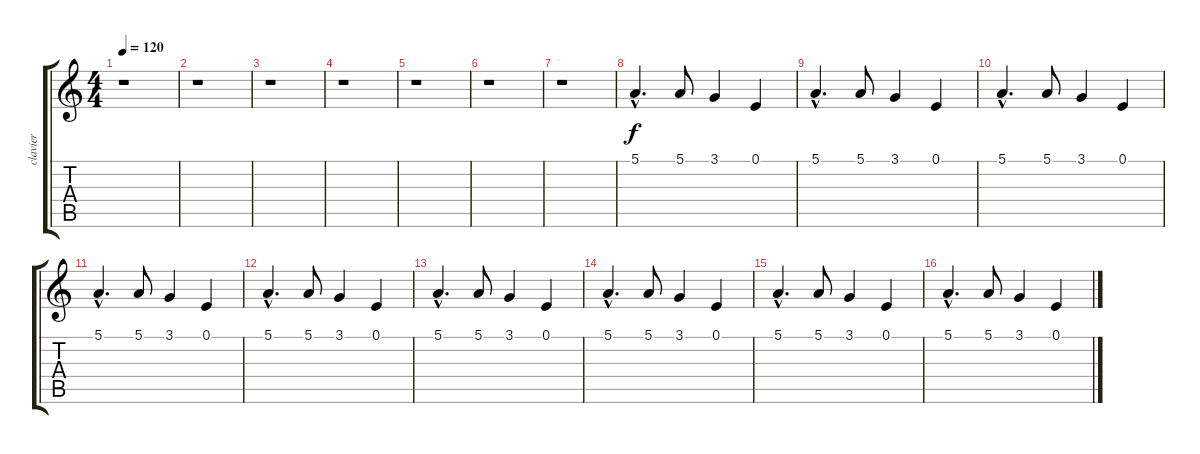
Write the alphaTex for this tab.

\track ("clavier" "clavier") {instrument drawbarorgan}
\staff {score tabs}
\tuning (E4 B3 G3 D3 A2 E2) {hide}
\ts (4 4)
\tempo 120
\clef g2
\ks c
r.1{dy f} |
r.1 |
r.1 |
r.1 |
r.1 |
r.1 |
r.1 |
5.1{hac}.4{d} 5.1.8 3.1.4 0.1.4 |
5.1{hac}.4{d} 5.1.8 3.1.4 0.1.4 |
5.1{hac}.4{d} 5.1.8 3.1.4 0.1.4 |
5.1{hac}.4{d} 5.1.8 3.1.4 0.1.4 |
5.1{hac}.4{d volume 3} 5.1.8 3.1.4 0.1.4 |
5.1{hac}.4{d} 5.1.8 3.1.4 0.1.4 |
5.1{hac}.4{d} 5.1.8 3.1.4 0.1.4 |
5.1{hac}.4{d} 5.1.8 3.1.4 0.1.4 |
5.1{hac}.4{d volume 0} 5.1.8 3.1.4 0.1.4
